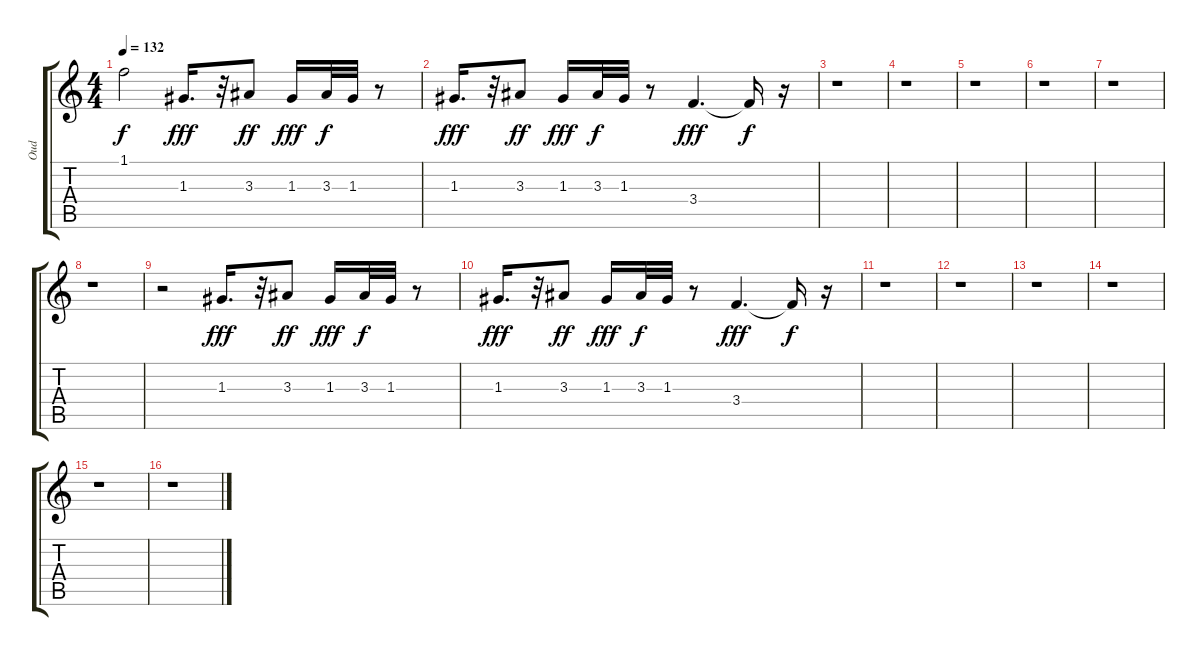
\track ("Oud" "Oud") {instrument banjo}
\staff {score tabs}
\tuning (E4 B3 G3 D3 A2 E2) {hide}
\displaytranspose 12
\ts (4 4)
\tempo 132
\clef g2
\ks c
1.1.2{dy f} 1.3.16{d dy fff} r.32 3.3.8{dy ff} 1.3.16{dy fff} 3.3.32{dy f} 1.3.32 r.8 |
1.3.16{d dy fff} r.32 3.3.8{dy ff} 1.3.16{dy fff} 3.3.32{dy f} 1.3.32 r.8 3.4.4{d dy fff} 3.4{t}.16{dy f} r.16 |
r.1 |
r.1 |
r.1 |
r.1 |
r.1 |
r.1 |
r.2 1.3.16{d dy fff} r.32 3.3.8{dy ff} 1.3.16{dy fff} 3.3.32{dy f} 1.3.32 r.8 |
1.3.16{d dy fff} r.32 3.3.8{dy ff} 1.3.16{dy fff} 3.3.32{dy f} 1.3.32 r.8 3.4.4{d dy fff} 3.4{t}.16{dy f} r.16 |
r.1 |
r.1 |
r.1 |
r.1 |
r.1 |
r.1
